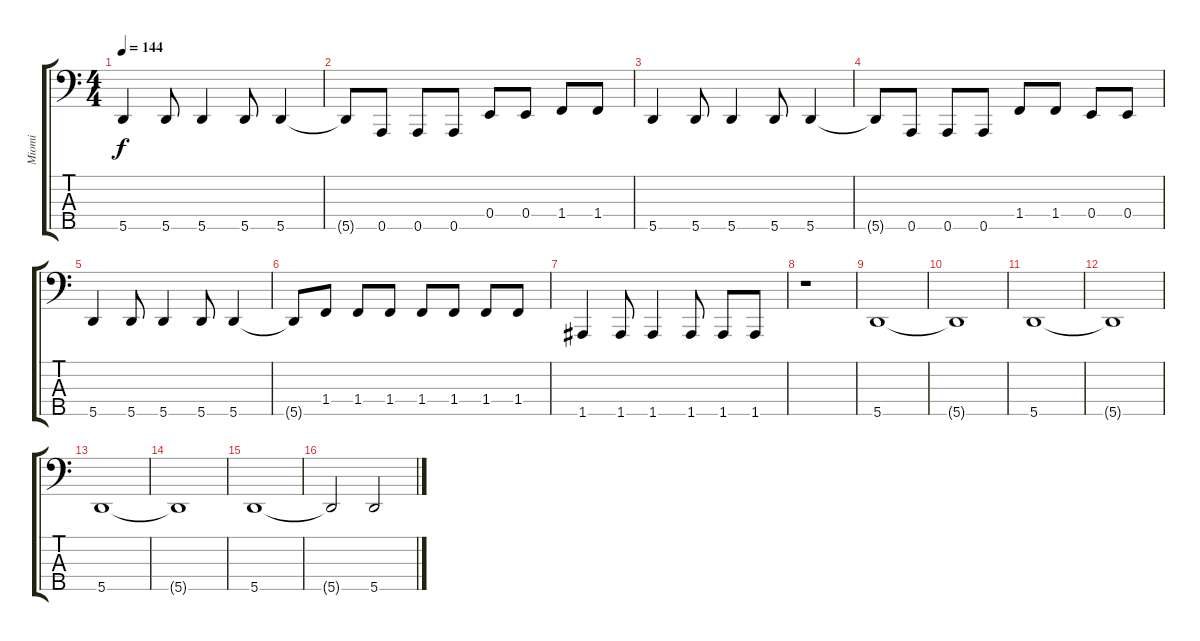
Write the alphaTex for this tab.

\track ("Miomi" "Miomi") {instrument electricbassfinger}
\staff {score tabs}
\tuning (G2 D2 A1 E1 A0) {hide}
\ts (4 4)
\tempo 144
\clef f4
\ks c
5.5.4{dy f} 5.5.8 5.5.4 5.5.8 5.5.4 |
5.5{t}.8 0.5.8 0.5.8 0.5.8 0.4.8 0.4.8 1.4.8 1.4.8 |
5.5.4 5.5.8 5.5.4 5.5.8 5.5.4 |
5.5{t}.8 0.5.8 0.5.8 0.5.8 1.4.8 1.4.8 0.4.8 0.4.8 |
5.5.4 5.5.8 5.5.4 5.5.8 5.5.4 |
5.5{t}.8 1.4.8 1.4.8 1.4.8 1.4.8 1.4.8 1.4.8 1.4.8 |
1.5.4 1.5.8 1.5.4 1.5.8 1.5.8 1.5.8 |
r.1 |
5.5.1 |
5.5{t}.1 |
5.5.1 |
5.5{t}.1 |
5.5.1 |
5.5{t}.1 |
5.5.1 |
5.5{t}.2 5.5{ss}.2
